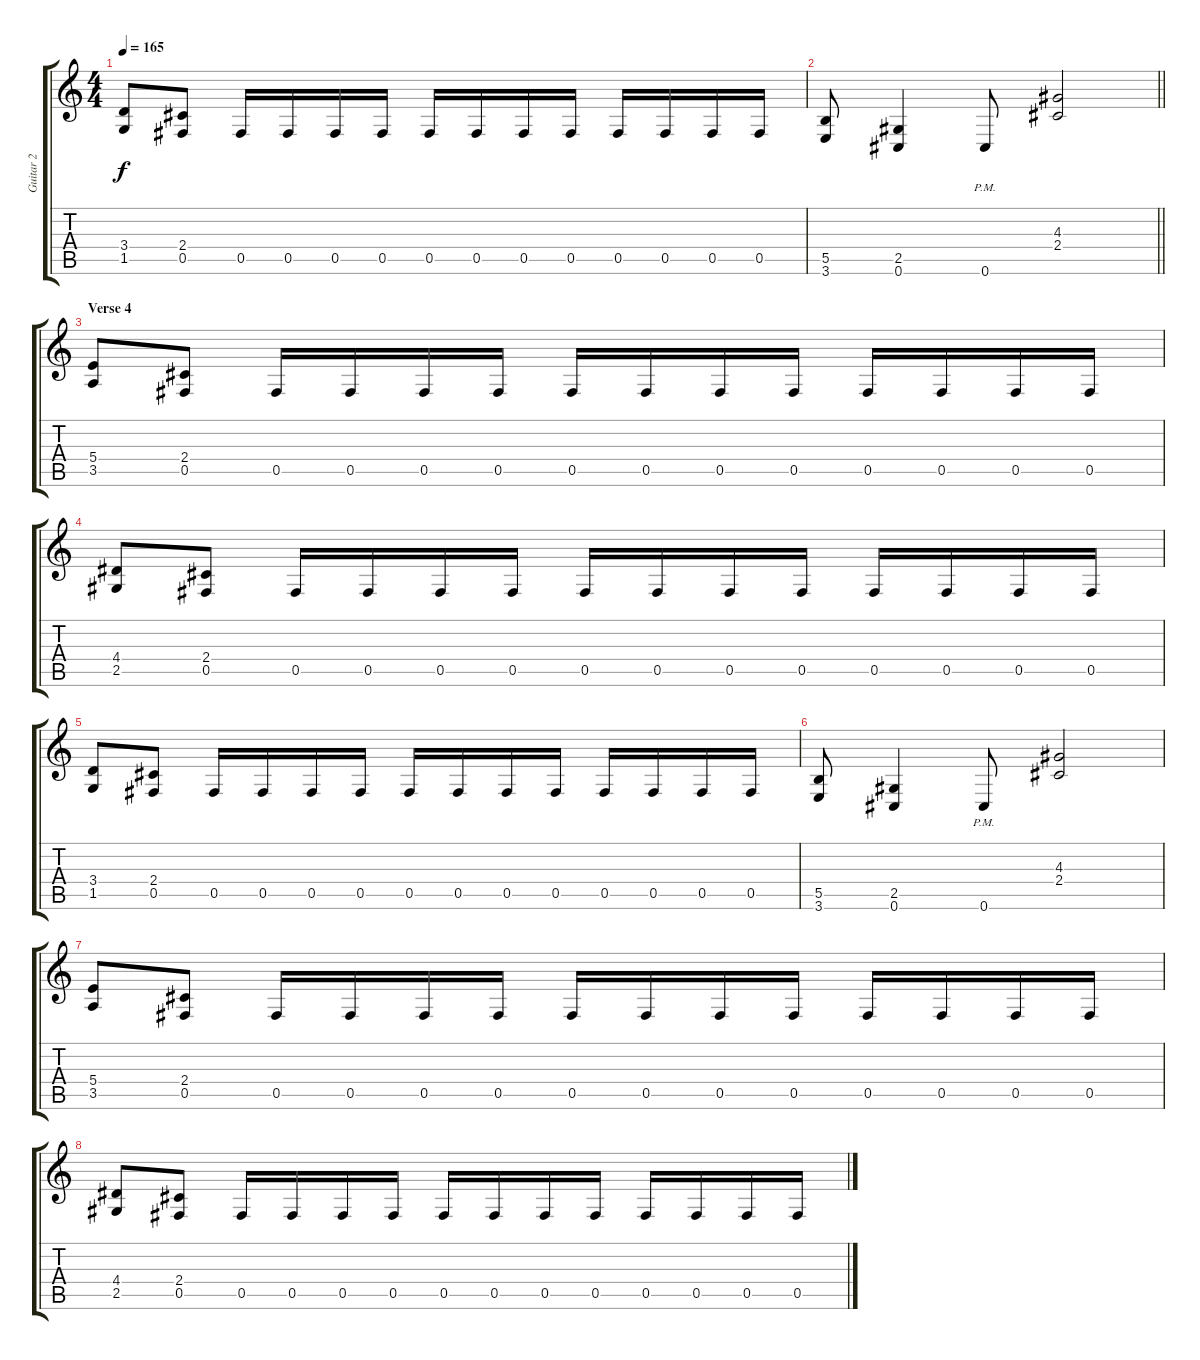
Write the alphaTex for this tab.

\track ("Guitar 2" "Guitar 2") {instrument overdrivenguitar}
\staff {score tabs}
\tuning (Db4 Ab3 E3 B2 Gb2 Db2) {hide}
\ts (4 4)
\tempo 165
\clef g2
\ks c
(3.4 1.5).8{dy f} (2.4 0.5).8 0.5.16 0.5.16 0.5.16 0.5.16 0.5.16 0.5.16 0.5.16 0.5.16 0.5.16 0.5.16 0.5.16 0.5.16 |
\barLineRight lightlight
(5.5 3.6).8 (2.5 0.6).4 0.6{pm}.8 (4.3 2.4).2 |
\section ("" "Verse 4")
(5.4 3.5).8 (2.4 0.5).8 0.5.16 0.5.16 0.5.16 0.5.16 0.5.16 0.5.16 0.5.16 0.5.16 0.5.16 0.5.16 0.5.16 0.5.16 |
(4.4 2.5).8 (2.4 0.5).8 0.5.16 0.5.16 0.5.16 0.5.16 0.5.16 0.5.16 0.5.16 0.5.16 0.5.16 0.5.16 0.5.16 0.5.16 |
(3.4 1.5).8 (2.4 0.5).8 0.5.16 0.5.16 0.5.16 0.5.16 0.5.16 0.5.16 0.5.16 0.5.16 0.5.16 0.5.16 0.5.16 0.5.16 |
(5.5 3.6).8 (2.5 0.6).4 0.6{pm}.8 (4.3 2.4).2 |
(5.4 3.5).8 (2.4 0.5).8 0.5.16 0.5.16 0.5.16 0.5.16 0.5.16 0.5.16 0.5.16 0.5.16 0.5.16 0.5.16 0.5.16 0.5.16 |
(4.4 2.5).8 (2.4 0.5).8 0.5.16 0.5.16 0.5.16 0.5.16 0.5.16 0.5.16 0.5.16 0.5.16 0.5.16 0.5.16 0.5.16 0.5.16
